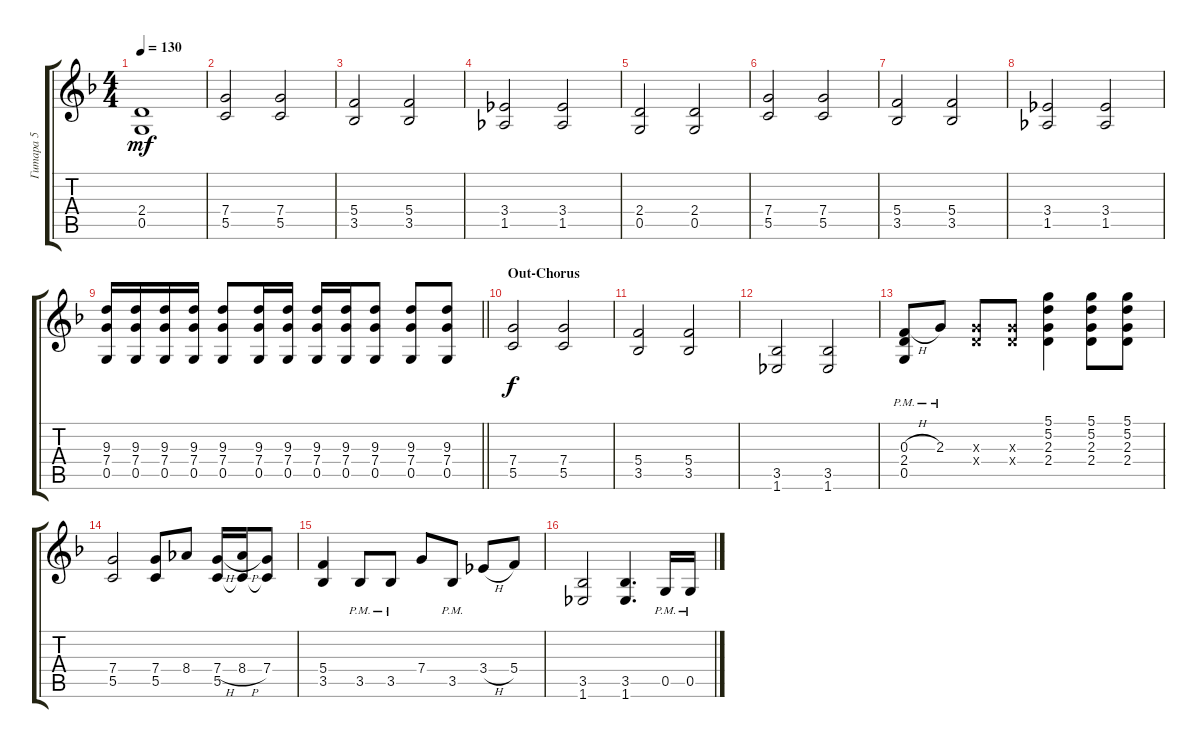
\track ("Гитара 5" "Гитара 5") {instrument distortionguitar}
\staff {score tabs}
\tuning (D4 A3 F3 C3 G2 D2) {hide}
\ts (4 4)
\tempo 130
\clef g2
\ks dminor
(2.4 0.5).1{dy mf} |
(7.4 5.5).2 (7.4 5.5).2 |
(5.4 3.5).2 (5.4 3.5).2 |
(3.4 1.5).2 (3.4 1.5).2 |
(2.4 0.5).2 (2.4 0.5).2 |
(7.4 5.5).2 (7.4 5.5).2 |
(5.4 3.5).2 (5.4 3.5).2 |
(3.4 1.5).2 (3.4 1.5).2 |
\barLineRight lightlight
(9.3 7.4 0.5).16 (9.3 7.4 0.5).16 (9.3 7.4 0.5).16 (9.3 7.4 0.5).16 (9.3 7.4 0.5).8 (9.3 7.4 0.5).16 (9.3 7.4 0.5).16 (9.3 7.4 0.5).16 (9.3 7.4 0.5).16 (9.3 7.4 0.5).8 (9.3 7.4 0.5).8 (9.3 7.4 0.5).8 |
\section ("" "Out-Chorus")
(7.4 5.5).2{dy f} (7.4 5.5).2 |
(5.4 3.5).2 (5.4 3.5).2 |
(3.5 1.6).2 (3.5 1.6).2 |
(0.3{h pm} 2.4{pm} 0.5{pm}).8 2.3{pm}.8 (2.3{x} 2.4{x}).8 (2.3{x} 2.4{x}).8 (5.1 5.2 2.3 2.4).4 (5.1 5.2 2.3 2.4).8 (5.1 5.2 2.3 2.4).8 |
(7.4 5.5).2 (7.4 5.5).8 8.4.8 (7.4{h} 5.5).16 (8.4{h} 5.5{t}).16 (7.4 5.5{t}).8 |
(5.4 3.5).4 3.5{pm}.8 3.5{pm}.8 7.4.8 3.5{pm}.8 3.4{h}.8 5.4.8 |
(3.5 1.6).2 (3.5 1.6).4{d} 0.5{pm}.16 0.5{pm}.16
